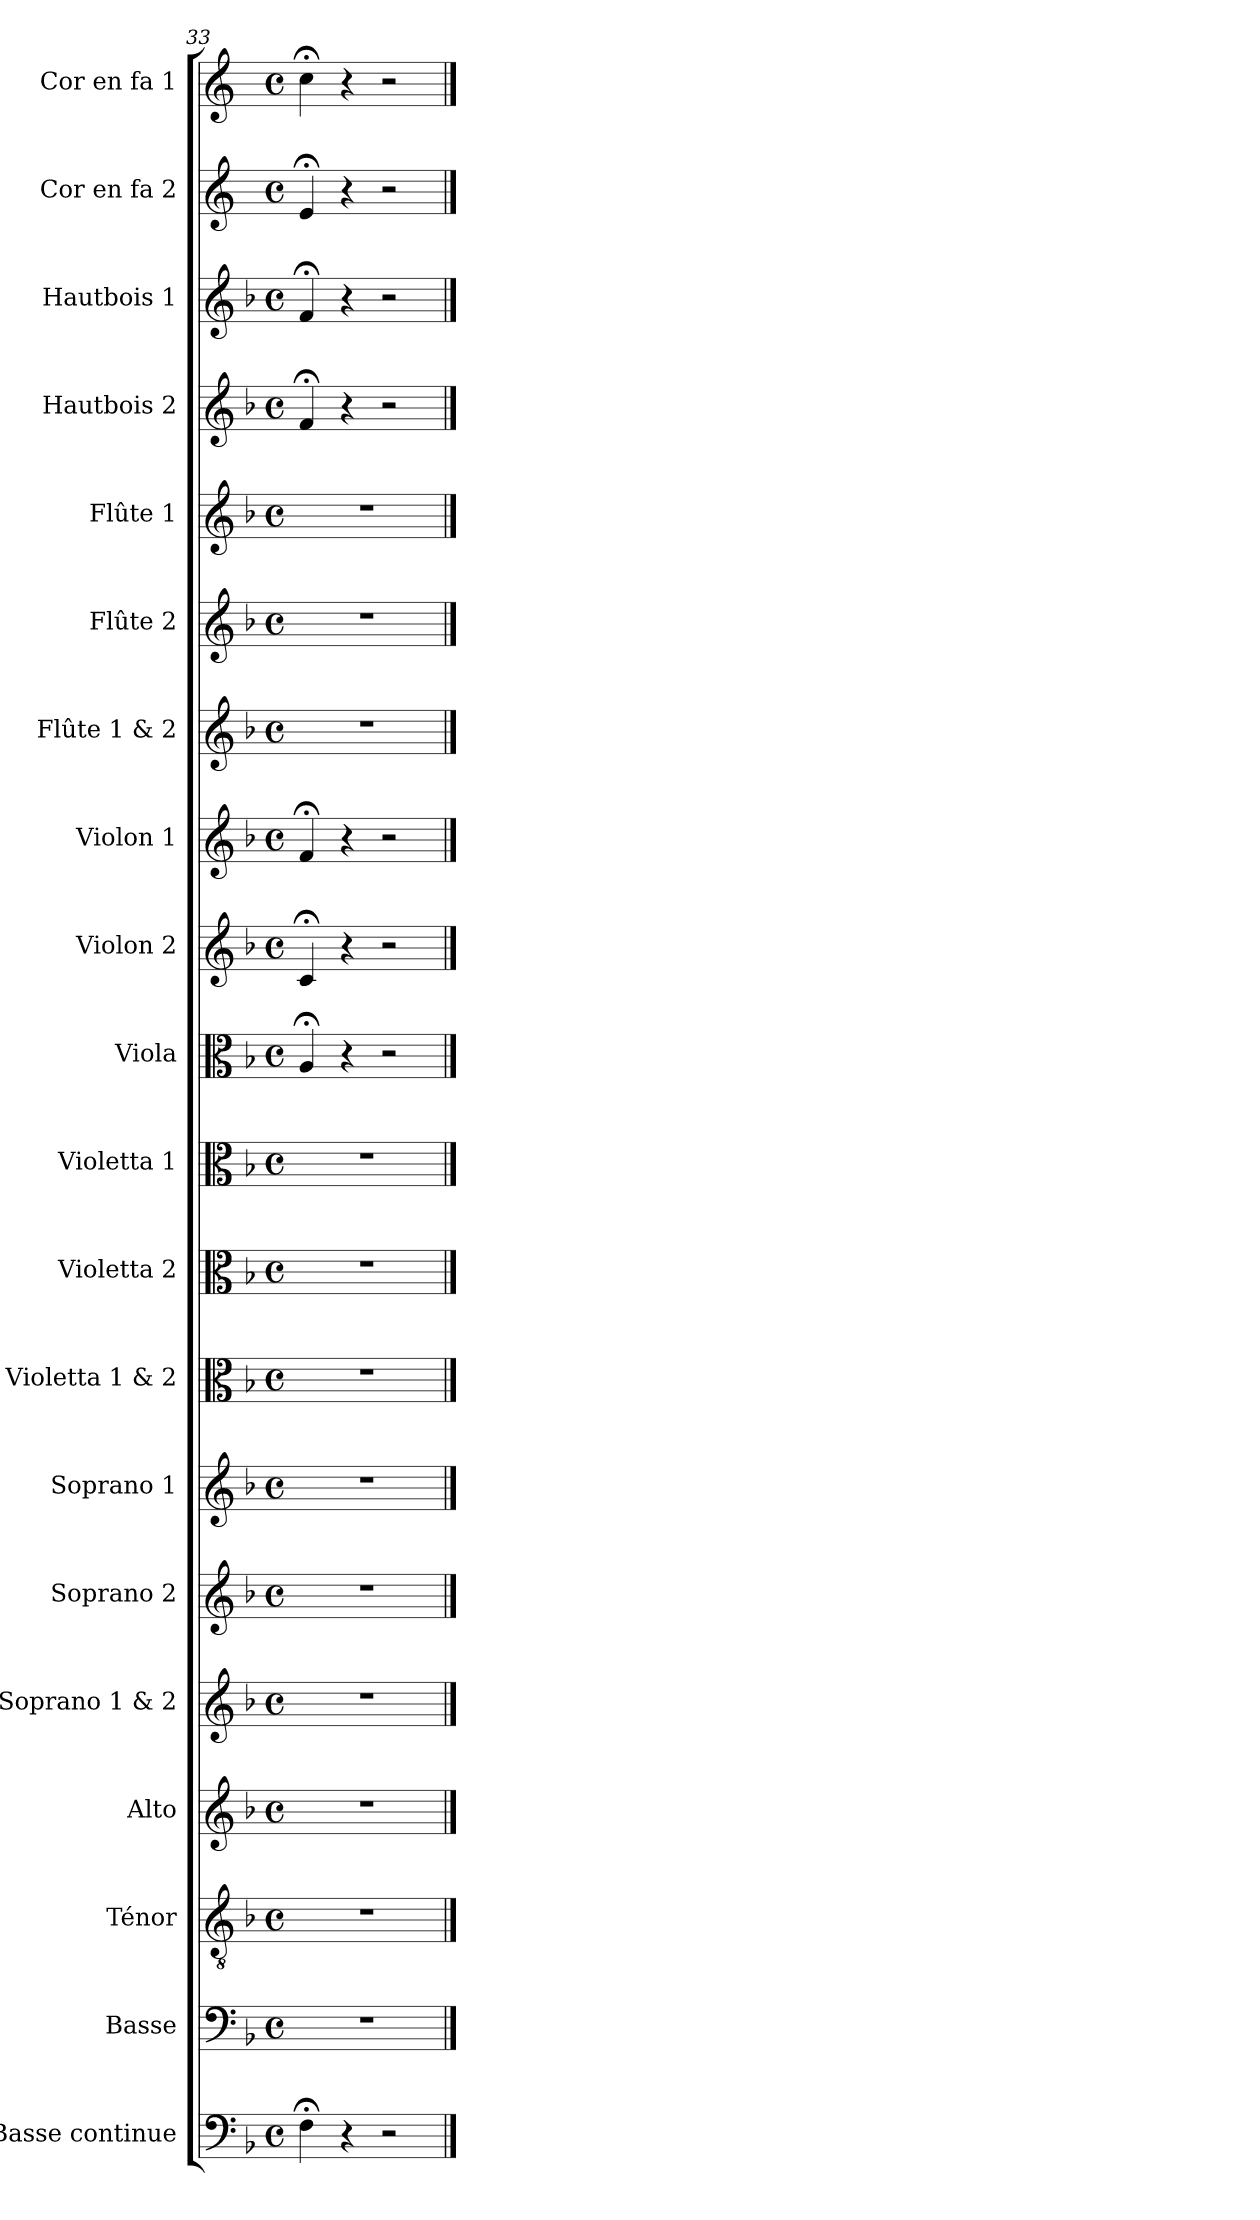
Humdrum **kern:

**kern	**kern	**kern	**kern	**kern	**kern	**kern	**kern	**kern	**kern	**kern	**kern	**kern	**kern	**kern	**kern	**kern	**kern	**kern	**kern
*part20	*part19	*part18	*part17	*part16	*part15	*part14	*part13	*part12	*part11	*part10	*part9	*part8	*part7	*part6	*part5	*part4	*part3	*part2	*part1
*staff20	*staff19	*staff18	*staff17	*staff16	*staff15	*staff14	*staff13	*staff12	*staff11	*staff10	*staff9	*staff8	*staff7	*staff6	*staff5	*staff4	*staff3	*staff2	*staff1
*I"Basse continue	*I"Basse	*I"Ténor	*I"Alto	*I"Soprano 1 & 2	*I"Soprano 2	*I"Soprano 1	*I"Violetta 1 & 2	*I"Violetta 2	*I"Violetta 1	*I"Viola	*I"Violon 2	*I"Violon 1	*I"Flûte 1 & 2	*I"Flûte 2	*I"Flûte 1	*I"Hautbois 2	*I"Hautbois 1	*I"Cor en fa 2	*I"Cor en fa 1
*I'BC	*I'Bas	*I'T	*I'A	*	*I'S 2	*I'S 1	*	*I'Vta 2	*I'Vta 1	*I'Vla	*I'Vln 2	*I'Vln 1	*	*I'Fl 2	*I'Fl 1	*I'Hb 2	*I'Hb 1	*I'Cor 2	*I'Cor 1
*clefF4	*clefF4	*clefGv2	*clefG2	*clefG2	*clefG2	*clefG2	*clefC3	*clefC3	*clefC3	*clefC3	*clefG2	*clefG2	*clefG2	*clefG2	*clefG2	*clefG2	*clefG2	*clefG2	*clefG2
*ITrd7c12	*	*	*	*	*	*	*	*	*	*	*	*	*	*	*	*	*	*ITrd4c7	*ITrd4c7
*k[b-]	*k[b-]	*k[b-]	*k[b-]	*k[b-]	*k[b-]	*k[b-]	*k[b-]	*k[b-]	*k[b-]	*k[b-]	*k[b-]	*k[b-]	*k[b-]	*k[b-]	*k[b-]	*k[b-]	*k[b-]	*k[b-]	*k[b-]
*F:	*F:	*F:	*F:	*F:	*F:	*F:	*F:	*F:	*F:	*F:	*F:	*F:	*F:	*F:	*F:	*F:	*F:	*F:	*F:
*M4/4	*M4/4	*M4/4	*M4/4	*M4/4	*M4/4	*M4/4	*M4/4	*M4/4	*M4/4	*M4/4	*M4/4	*M4/4	*M4/4	*M4/4	*M4/4	*M4/4	*M4/4	*M4/4	*M4/4
*met(c)	*met(c)	*met(c)	*met(c)	*met(c)	*met(c)	*met(c)	*met(c)	*met(c)	*met(c)	*met(c)	*met(c)	*met(c)	*met(c)	*met(c)	*met(c)	*met(c)	*met(c)	*met(c)	*met(c)
=33	=33	=33	=33	=33	=33	=33	=33	=33	=33	=33	=33	=33	=33	=33	=33	=33	=33	=33	=33
4FF;<\	1r	1r	1r	1r	1r	1r	1r	1r	1r	4A;</	4c;</	4f;</	1r	1r	1r	4f;</	4f;</	4A;</	4f;<\
4r	.	.	.	.	.	.	.	.	.	4r	4r	4r	.	.	.	4r	4r	4r	4r
2r	.	.	.	.	.	.	.	.	.	2r	2r	2r	.	.	.	2r	2r	2r	2r
==	==	==	==	==	==	==	==	==	==	==	==	==	==	==	==	==	==	==	==
*-	*-	*-	*-	*-	*-	*-	*-	*-	*-	*-	*-	*-	*-	*-	*-	*-	*-	*-	*-
